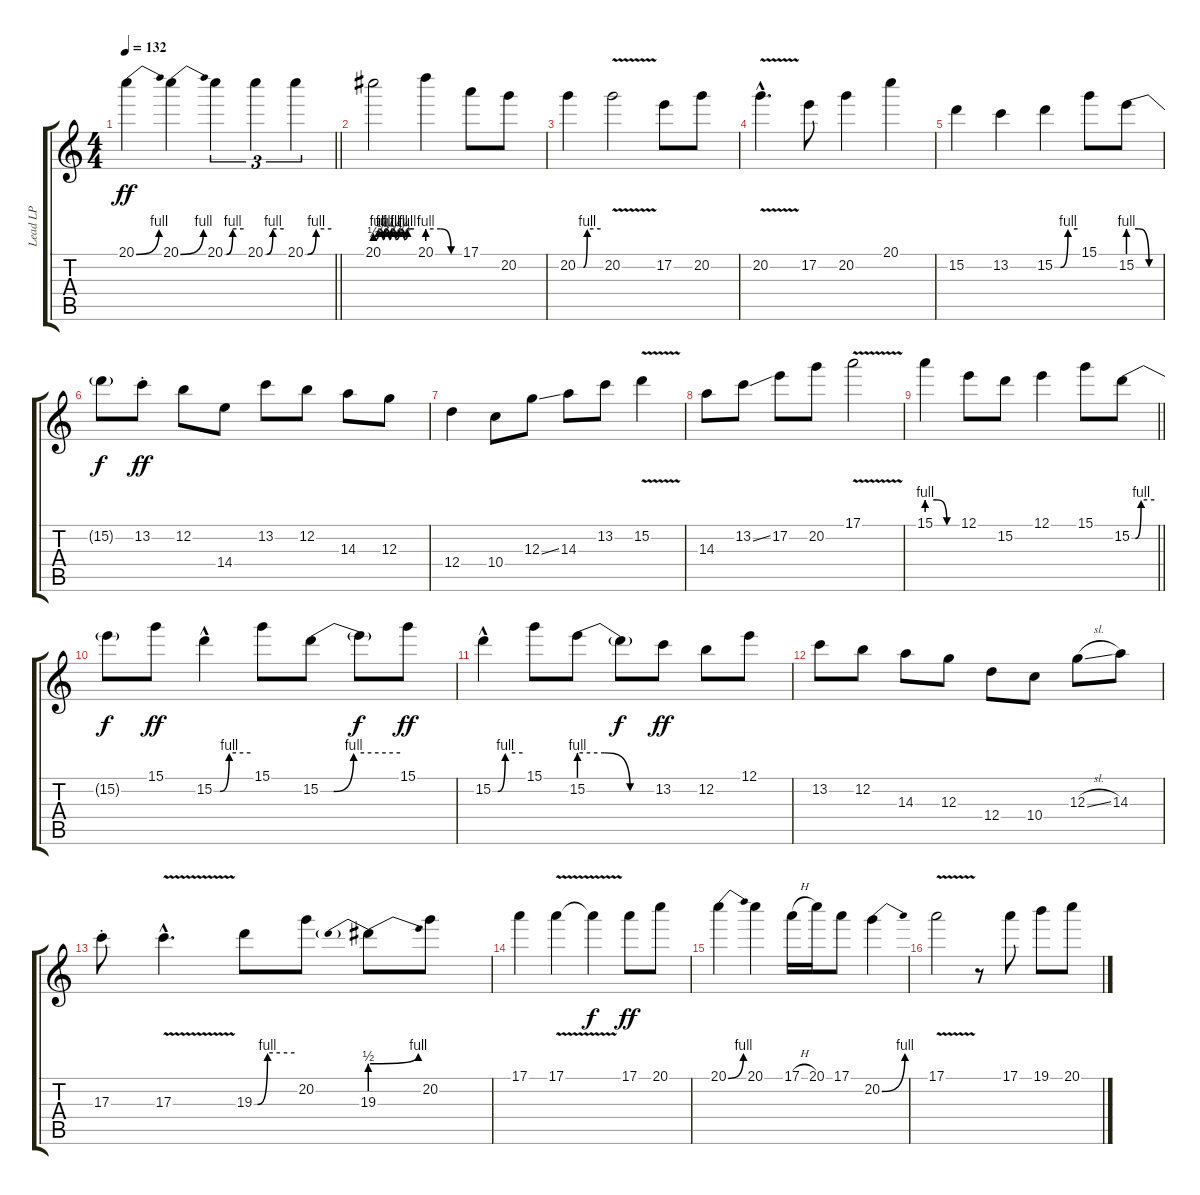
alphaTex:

\track ("Lead LP" "Lead LP") {instrument distortionguitar}
\staff {score tabs}
\tuning (E4 B3 G3 D3 A2 E2) {hide}
\ts (4 4)
\tempo 132
\clef g2
\barLineRight lightlight
\ks c
20.1{be (bend 0 0 60 4)}.4{dy ff} 20.1{be (bend 0 0 60 4)}.4 20.1{be (custom 0 0 5 0 25 4 60 4)}.4{tu (3 2)} 20.1{be (custom 0 0 5 0 25 4 60 4)}.4{tu (3 2)} 20.1{be (custom 0 0 5 0 25 4 60 4)}.4{tu (3 2)} |
20.1{be (custom 0 2 5 4 12 2 15 4 22 2 25 4 32 2 37 4 45 2 50 4 60 4)}.2 20.1{be (custom 0 4 25 4 45 0 60 0)}.4 17.1.8 20.2.8 |
20.2{be (custom 0 0 15 0 25 4 60 4)}.4 20.2{v}.2 17.2.8 20.2.8 |
20.2{v hac}.4{d} 17.2.8 20.2.4 20.1.4 |
15.2.4 13.2.4 15.2{be (custom 0 0 15 0 35 4 60 4)}.4 15.1.8 15.2{be (custom 0 4 20 4 40 0 60 0)}.8 |
15.2{t}.8{dy f} 13.2{st}.8{dy ff} 12.2.8 14.4.8 13.2.8 12.2.8 14.3.8 12.3.8 |
12.4.4 10.4.8 12.3{ss}.8 14.3.8 13.2.8 15.2{v}.4 |
14.3.8 13.2{ss}.8 17.2.8 20.2.8 17.1{v}.2 |
\barLineRight lightlight
15.1{be (custom 0 4 20 4 40 0 60 0)}.4 12.1.8 15.2.8 12.1.4 15.1.8 15.2{be (custom 0 0 10 0 25 4 60 4)}.8 |
15.2{t}.8{dy f} 15.1.8{dy ff} 15.2{be (custom 0 0 10 0 25 4 60 4) hac}.4 15.1.8 15.2{be (custom 0 0 10 0 25 4 60 4)}.8 15.2{t}.8{dy f} 15.1.8{dy ff} |
15.2{be (custom 0 0 10 0 25 4 60 4) hac}.4 15.1.8 15.2{be (custom 0 4 20 4 40 0 60 0)}.8 15.2{t}.8{dy f} 13.2.8{dy ff} 12.2.8 12.1.8 |
13.2.8 12.2.8 14.3.8 12.3.8 12.4.8 10.4.8 12.3{sl}.8 14.3.8 |
17.3{st}.8 17.3{v hac}.4{d} 19.3{be (custom 0 0 5 0 20 4 60 4)}.8 20.2.8 19.3{be (prebendbend 0 2 60 4)}.8 20.2.8 |
17.1.4 17.1{v}.4 17.1{t}.4{dy f} 17.1.8{dy ff} 20.1.8 |
20.1{be (bend 0 0 60 4)}.4 20.1.4 17.1{h}.16 20.1.16 17.1.8 20.2{be (bend 0 0 60 4)}.4 |
17.1{v}.2 r.8 17.1.8 19.1.8 20.1.8
